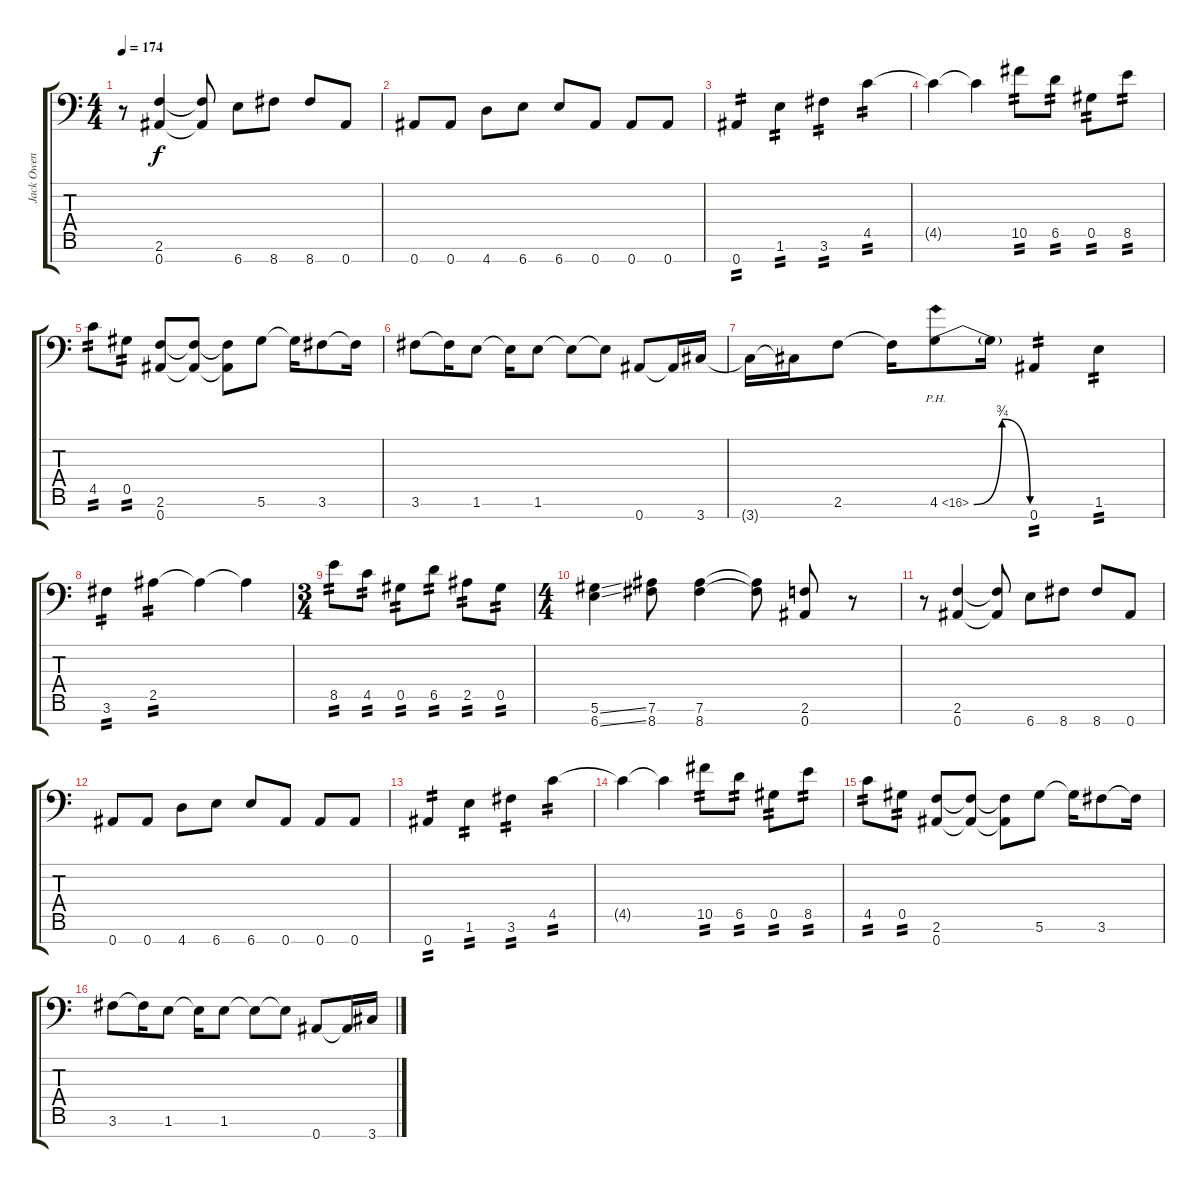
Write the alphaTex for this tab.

\track ("Jack Owen" "Jack Owen") {instrument distortionguitar}
\staff {score tabs}
\tuning (Eb4 Bb3 Gb3 Db3 Ab2 Eb2 Bb1) {hide}
\ts (4 4)
\tempo 174
\clef f4
\ks c
r.8{dy f} (2.6 0.7).4 (2.6{t} 0.7{t}).8 6.7.8 8.7.8 8.7.8 0.7.8 |
0.7.8 0.7.8 4.7.8 6.7.8 6.7.8 0.7.8 0.7.8 0.7.8 |
0.7.4{tp 2} 1.6.4{tp 2} 3.6.4{tp 2} 4.5.4{tp 2} |
4.5{t}.4 4.5{t}.4 10.5.8{tp 2} 6.5.8{tp 2} 0.5.8{tp 2} 8.5.8{tp 2} |
4.5.8{tp 2} 0.5.8{tp 2} (2.6 0.7).8 (2.6{t} 0.7{t}).8 (2.6{t} 0.7{t}).8 5.6.8 5.6{t}.16 3.6.8 3.6{t}.16 |
3.6.8 3.6{t}.16 1.6.8 1.6{t}.16 1.6.8 1.6{t}.8 1.6{t}.8 0.7.8 0.7{t}.16 3.7.16 |
3.7{t}.16 3.7{t}.16 2.6.8 2.6{t}.16 4.6{be (bendrelease 0 0 30 3 30 3 60 0) ph 12}.8 4.6{t}.16 0.7.4{tp 2} 1.6.4{tp 2} |
3.6.4{tp 2} 2.5.4{tp 2} 2.5{t}.4 2.5{t}.4 |
\ts (3 4)
8.5.8{tp 2} 4.5.8{tp 2} 0.5.8{tp 2} 6.5.8{tp 2} 2.5.8{tp 2} 0.5.8{tp 2} |
\ts (4 4)
(5.6{ss} 6.7{ss}).4 (7.6 8.7).8 (7.6 8.7).4 (7.6{t} 8.7{t}).8 (2.6 0.7).8 r.8 |
r.8 (2.6 0.7).4 (2.6{t} 0.7{t}).8 6.7.8 8.7.8 8.7.8 0.7.8 |
0.7.8 0.7.8 4.7.8 6.7.8 6.7.8 0.7.8 0.7.8 0.7.8 |
0.7.4{tp 2} 1.6.4{tp 2} 3.6.4{tp 2} 4.5.4{tp 2} |
4.5{t}.4 4.5{t}.4 10.5.8{tp 2} 6.5.8{tp 2} 0.5.8{tp 2} 8.5.8{tp 2} |
4.5.8{tp 2} 0.5.8{tp 2} (2.6 0.7).8 (2.6{t} 0.7{t}).8 (2.6{t} 0.7{t}).8 5.6.8 5.6{t}.16 3.6.8 3.6{t}.16 |
3.6.8 3.6{t}.16 1.6.8 1.6{t}.16 1.6.8 1.6{t}.8 1.6{t}.8 0.7.8 0.7{t}.16 3.7.16
